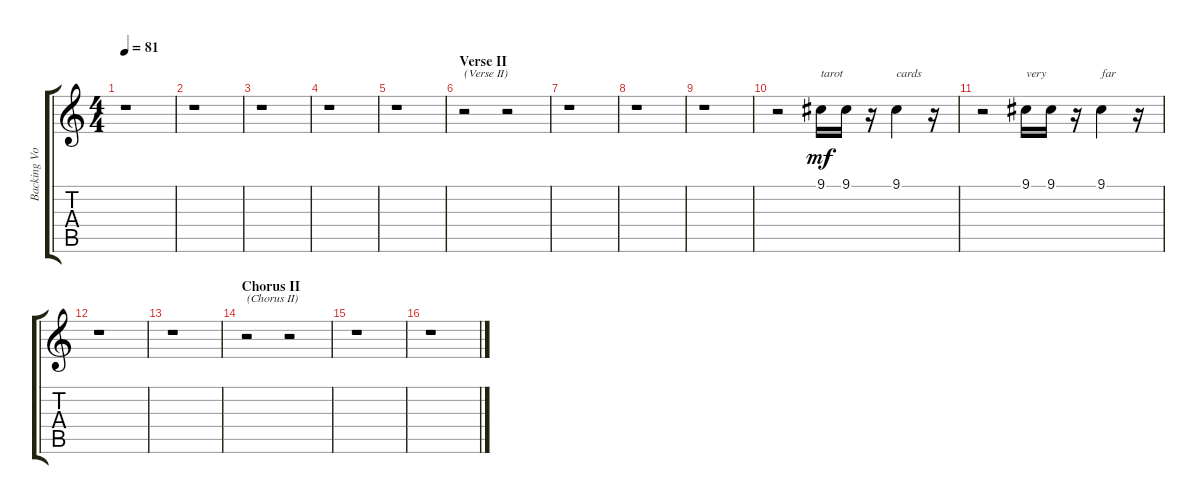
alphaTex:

\track ("Backing Vocals" "Backing Vo") {instrument clarinet}
\staff {score tabs}
\tuning (E4 B3 G3 D3 A2 E2) {hide}
\ts (4 4)
\tempo 81
\clef g2
\ks c
r.1{dy mf} |
r.1 |
r.1 |
r.1 |
r.1 |
\section ("" "Verse II")
r.2{txt "(Verse II)"} r.2 |
r.1 |
r.1 |
r.1 |
r.2 9.1.16{txt "tarot"} 9.1.16 r.16 9.1.4{txt "cards"} r.16 |
r.2 9.1.16{txt "very"} 9.1.16 r.16 9.1.4{txt "far"} r.16 |
r.1 |
r.1 |
\section ("" "Chorus II")
r.2{txt "(Chorus II)"} r.2 |
r.1 |
r.1
